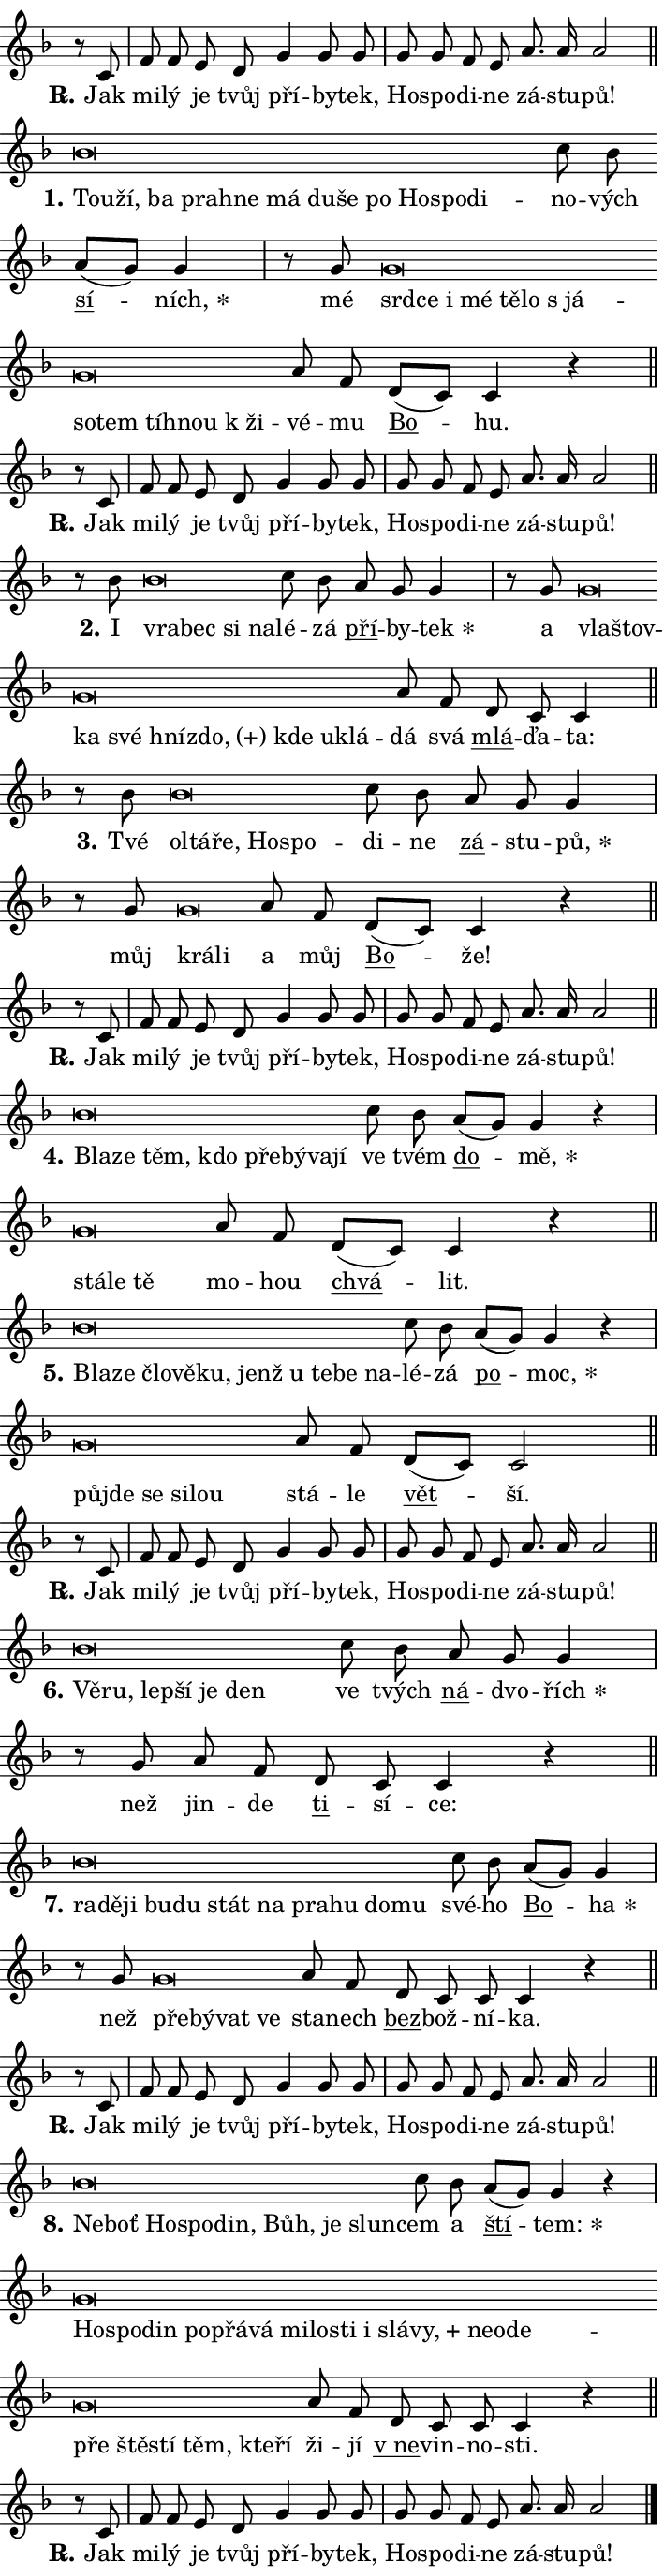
\version "2.24.0"
\header { tagline = "" }
\paper {
  indent = 0\cm
  top-margin = 0\cm
  right-margin = 0.13\cm % to fit lyric hyphens
  bottom-margin = 0\cm
  left-margin = 0\cm
  paper-width = 12\cm
  page-breaking = #ly:one-page-breaking
  system-system-spacing.basic-distance = #11
  score-system-spacing.basic-distance = #11
  ragged-last = ##f
}


%% Author: Thomas Morley
%% https://lists.gnu.org/archive/html/lilypond-user/2020-05/msg00002.html
#(define (line-position grob)
"Returns position of @var[grob} in current system:
   @code{'start}, if at first time-step
   @code{'end}, if at last time-step
   @code{'middle} otherwise
"
  (let* ((col (ly:item-get-column grob))
         (ln (ly:grob-object col 'left-neighbor))
         (rn (ly:grob-object col 'right-neighbor))
         (col-to-check-left (if (ly:grob? ln) ln col))
         (col-to-check-right (if (ly:grob? rn) rn col))
         (break-dir-left
           (and
             (ly:grob-property col-to-check-left 'non-musical #f)
             (ly:item-break-dir col-to-check-left)))
         (break-dir-right
           (and
             (ly:grob-property col-to-check-right 'non-musical #f)
             (ly:item-break-dir col-to-check-right))))
        (cond ((eqv? 1 break-dir-left) 'start)
              ((eqv? -1 break-dir-right) 'end)
              (else 'middle))))

#(define (tranparent-at-line-position vctor)
  (lambda (grob)
  "Relying on @code{line-position} select the relevant enry from @var{vctor}.
Used to determine transparency,"
    (case (line-position grob)
      ((end) (not (vector-ref vctor 0)))
      ((middle) (not (vector-ref vctor 1)))
      ((start) (not (vector-ref vctor 2))))))

noteHeadBreakVisibility =
#(define-music-function (break-visibility)(vector?)
"Makes @code{NoteHead}s transparent relying on @var{break-visibility}"
#{
  \override NoteHead.transparent =
    #(tranparent-at-line-position break-visibility)
#})

#(define delete-ledgers-for-transparent-note-heads
  (lambda (grob)
    "Reads whether a @code{NoteHead} is transparent.
If so this @code{NoteHead} is removed from @code{'note-heads} from
@var{grob}, which is supposed to be @code{LedgerLineSpanner}.
As a result ledgers are not printed for this @code{NoteHead}"
    (let* ((nhds-array (ly:grob-object grob 'note-heads))
           (nhds-list
             (if (ly:grob-array? nhds-array)
                 (ly:grob-array->list nhds-array)
                 '()))
           ;; Relies on the transparent-property being done before
           ;; Staff.LedgerLineSpanner.after-line-breaking is executed.
           ;; This is fragile ...
           (to-keep
             (remove
               (lambda (nhd)
                 (ly:grob-property nhd 'transparent #f))
               nhds-list)))
      ;; TODO find a better method to iterate over grob-arrays, similiar
      ;; to filter/remove etc for lists
      ;; For now rebuilt from scratch
      (set! (ly:grob-object grob 'note-heads)  '())
      (for-each
        (lambda (nhd)
          (ly:pointer-group-interface::add-grob grob 'note-heads nhd))
        to-keep))))

squashNotes = {
  \override NoteHead.X-extent = #'(-0.2 . 0.2)
  \override NoteHead.Y-extent = #'(-0.75 . 0)
  \override NoteHead.stencil =
    #(lambda (grob)
       (let ((pos (ly:grob-property grob 'staff-position)))
         (begin
           (if (< pos -7) (display "ERROR: Lower brevis then expected\n") (display ""))
           (if (<= pos -6) ly:text-interface::print ly:note-head::print))))
}
unSquashNotes = {
  \revert NoteHead.X-extent
  \revert NoteHead.Y-extent
  \revert NoteHead.stencil
}

hideNotes = \noteHeadBreakVisibility #begin-of-line-visible
unHideNotes = \noteHeadBreakVisibility #all-visible

% work-around for resetting accidentals
% https://lilypond.org/doc/v2.23/Documentation/notation/displaying-rhythms#unmetered-music
cadenzaMeasure = {
  \cadenzaOff
  \partial 1024 s1024
  \cadenzaOn
}

#(define-markup-command (accent layout props text) (markup?)
  "Underline accented syllable"
  (interpret-markup layout props
    #{\markup \override #'(offset . 4.3) \underline { #text }#}))

responsum = \markup \concat {
  "R" \hspace #-1.05 \path #0.1 #'((moveto 0 0.07) (lineto 0.9 0.8)) \hspace #0.05 "."
}

spaceSize = #0.6828661417322834 % exact space size for TeX Gyre Schola

\layout {
  \context {
    \Staff
    \remove "Time_signature_engraver"
    \override LedgerLineSpanner.after-line-breaking = #delete-ledgers-for-transparent-note-heads
  }
  \context {
    \Lyrics {
      \override LyricSpace.minimum-distance = \spaceSize
      \override LyricText.font-name = #"TeX Gyre Schola"
      \override LyricText.font-size = 1
      \override StanzaNumber.font-name = #"TeX Gyre Schola Bold"
      \override StanzaNumber.font-size = 1
    }
  }
  \context {
    \Score 
    \override NoteHead.text =
      #(lambda (grob) 
        (let ((pos (ly:grob-property grob 'staff-position)))
          #{\markup {
            \combine
              \halign #-0.55 \raise #(if (= pos -6) 0 0.5) \override #'(thickness . 2) \draw-line #'(3.2 . 0)
              \musicglyph "noteheads.sM1"
          }#}))
  }
}

% magnetic-lyrics.ily
%
%   written by
%     Jean Abou Samra <jean@abou-samra.fr>
%     Werner Lemberg <wl@gnu.org>
%
%   adapted by
%     Jiri Hon <jiri.hon@gmail.com>
%
% Version 2022-Apr-15

% https://www.mail-archive.com/lilypond-user@gnu.org/msg149350.html

#(define (Left_hyphen_pointer_engraver context)
   "Collect syllable-hyphen-syllable occurrences in lyrics and store
them in properties.  This engraver only looks to the left.  For
example, if the lyrics input is @code{foo -- bar}, it does the
following.

@itemize @bullet
@item
Set the @code{text} property of the @code{LyricHyphen} grob between
@q{foo} and @q{bar} to @code{foo}.

@item
Set the @code{left-hyphen} property of the @code{LyricText} grob with
text @q{foo} to the @code{LyricHyphen} grob between @q{foo} and
@q{bar}.
@end itemize

Use this auxiliary engraver in combination with the
@code{lyric-@/text::@/apply-@/magnetic-@/offset!} hook."
   (let ((hyphen #f)
         (text #f))
     (make-engraver
      (acknowledgers
       ((lyric-syllable-interface engraver grob source-engraver)
        (set! text grob)))
      (end-acknowledgers
       ((lyric-hyphen-interface engraver grob source-engraver)
        ;(when (not (grob::has-interface grob 'lyric-space-interface))
          (set! hyphen grob)));)
      ((stop-translation-timestep engraver)
       (when (and text hyphen)
         (ly:grob-set-object! text 'left-hyphen hyphen))
       (set! text #f)
       (set! hyphen #f)))))

#(define (lyric-text::apply-magnetic-offset! grob)
   "If the space between two syllables is less than the value in
property @code{LyricText@/.details@/.squash-threshold}, move the right
syllable to the left so that it gets concatenated with the left
syllable.

Use this function as a hook for
@code{LyricText@/.after-@/line-@/breaking} if the
@code{Left_@/hyphen_@/pointer_@/engraver} is active."
   (let ((hyphen (ly:grob-object grob 'left-hyphen #f)))
     (when hyphen
       (let ((left-text (ly:spanner-bound hyphen LEFT)))
         (when (grob::has-interface left-text 'lyric-syllable-interface)
           (let* ((common (ly:grob-common-refpoint grob left-text X))
                  (this-x-ext (ly:grob-extent grob common X))
                  (left-x-ext
                   (begin
                     ;; Trigger magnetism for left-text.
                     (ly:grob-property left-text 'after-line-breaking)
                     (ly:grob-extent left-text common X)))
                  ;; `delta` is the gap width between two syllables.
                  (delta (- (interval-start this-x-ext)
                            (interval-end left-x-ext)))
                  (details (ly:grob-property grob 'details))
                  (threshold (assoc-get 'squash-threshold details 0.2)))
             (when (< delta threshold)
               (let* (;; We have to manipulate the input text so that
                      ;; ligatures crossing syllable boundaries are not
                      ;; disabled.  For languages based on the Latin
                      ;; script this is essentially a beautification.
                      ;; However, for non-Western scripts it can be a
                      ;; necessity.
                      (lt (ly:grob-property left-text 'text))
                      (rt (ly:grob-property grob 'text))
                      (is-space (grob::has-interface hyphen 'lyric-space-interface))
                      (space (if is-space " " ""))
                      (extra-delta (if is-space spaceSize 0))
                      ;; Append new syllable.
                      (ltrt-space (if (and (string? lt) (string? rt))
                                (string-append lt space rt)
                                (make-concat-markup (list lt space rt))))
                      ;; Right-align `ltrt` to the right side.
                      (ltrt-space-markup (grob-interpret-markup
                               grob
                               (make-translate-markup
                                (cons (interval-length this-x-ext) 0)
                                (make-right-align-markup ltrt-space)))))
                 (begin
                   ;; Don't print `left-text`.
                   (ly:grob-set-property! left-text 'stencil #f)
                   ;; Set text and stencil (which holds all collected
                   ;; syllables so far) and shift it to the left.
                   (ly:grob-set-property! grob 'text ltrt-space)
                   (ly:grob-set-property! grob 'stencil ltrt-space-markup)
                   (ly:grob-translate-axis! grob (- (- delta extra-delta)) X))))))))))


#(define (lyric-hyphen::displace-bounds-first grob)
   ;; Make very sure this callback isn't triggered too early.
   (let ((left (ly:spanner-bound grob LEFT))
         (right (ly:spanner-bound grob RIGHT)))
     (ly:grob-property left 'after-line-breaking)
     (ly:grob-property right 'after-line-breaking)
     (ly:lyric-hyphen::print grob)))

squashThreshold = #0.4

\layout {
  \context {
    \Lyrics
    \consists #Left_hyphen_pointer_engraver
    \override LyricText.after-line-breaking =
      #lyric-text::apply-magnetic-offset!
    \override LyricHyphen.stencil = #lyric-hyphen::displace-bounds-first
    \override LyricText.details.squash-threshold = \squashThreshold
    \override LyricHyphen.minimum-distance = 0
    \override LyricHyphen.minimum-length = \squashThreshold
  }
}

squashText = \override LyricText.details.squash-threshold = 9999
unSquashText = \override LyricText.details.squash-threshold = \squashThreshold

leftText = \override LyricText.self-alignment-X = #LEFT
unLeftText = \revert LyricText.self-alignment-X

starOffset = #(lambda (grob) 
                (let ((x_offset (ly:self-alignment-interface::aligned-on-x-parent grob)))
                  (if (= x_offset 0) 0 (+ x_offset 1.2))))

star = #(define-music-function (syllable)(string?)
"Append star separator at the end of a syllable"
#{
  \once \override LyricText.X-offset = #starOffset
  \lyricmode { \markup {
    #syllable
    \override #'((font-name . "TeX Gyre Schola Bold")) \hspace #0.2 \lower #0.65 \larger "*"
  } }
#})

starAccent = #(define-music-function (syllable)(string?)
"Append star separator at the end of a syllable and make accent"
#{
  \once \override LyricText.X-offset = #starOffset
  \lyricmode { \markup {
    \accent #syllable
    \override #'((font-name . "TeX Gyre Schola Bold")) \hspace #0.2 \lower #0.65 \larger "*"
  } }
#})

breath = #(define-music-function (syllable)(string?)
"Append breathing indicator at the end of a syllable"
#{
  \lyricmode { \markup { #syllable "+" } }
#})

optionalBreath = #(define-music-function (syllable)(string?)
"Append optional breathing indicator at the end of a syllable"
#{
  \lyricmode { \markup { #syllable "(+)" } }
#})


\score {
    <<
        \new Voice = "melody" { \cadenzaOn \key f \major \relative { r8 c' \cadenzaMeasure \bar "|" f f e d \bar "" g4 g8 g \cadenzaMeasure \bar "|" g g f e \bar "" a8. a16 a2 \cadenzaMeasure \bar "||" \break } }
        \new Lyrics \lyricsto "melody" { \lyricmode { \set stanza = \responsum
Jak mi -- lý je tvůj pří -- by -- tek, Ho -- spo -- di -- ne zá -- stu -- pů! } }
    >>
    \layout {}
}

\score {
    <<
        \new Voice = "melody" { \cadenzaOn \key f \major \relative { \squashNotes bes'\breve*1/16 \hideNotes \breve*1/16 \bar "" \breve*1/16 \bar "" \breve*1/16 \bar "" \breve*1/16 \bar "" \breve*1/16 \bar "" \breve*1/16 \bar "" \breve*1/16 \bar "" \breve*1/16 \bar "" \breve*1/16 \bar "" \breve*1/16 \breve*1/16 \bar "" \unHideNotes \unSquashNotes c8 bes \bar "" a[( g)] g4 \cadenzaMeasure \bar "|" r8 g8 \squashNotes g\breve*1/16 \hideNotes \breve*1/16 \bar "" \breve*1/16 \bar "" \breve*1/16 \bar "" \breve*1/16 \bar "" \breve*1/16 \bar "" \breve*1/16 \bar "" \breve*1/16 \bar "" \breve*1/16 \bar "" \breve*1/16 \bar "" \breve*1/16 \breve*1/16 \bar "" \unHideNotes \unSquashNotes a8 f \bar "" d[( c)] c4 r \cadenzaMeasure \bar "||" \break } }
        \new Lyrics \lyricsto "melody" { \lyricmode { \set stanza = "1."
\leftText Tou -- \squashText ží, ba pra -- hne má du -- še po Ho -- spo -- di -- \unLeftText \unSquashText no -- vých \markup \accent sí -- \star ních, mé \leftText srd -- \squashText ce i mé tě -- lo "s já" -- so -- tem tíh -- nou "k ži" -- \unLeftText \unSquashText vé -- mu \markup \accent Bo -- hu. } }
    >>
    \layout {}
}

\score {
    <<
        \new Voice = "melody" { \cadenzaOn \key f \major \relative { r8 c' \cadenzaMeasure \bar "|" f f e d \bar "" g4 g8 g \cadenzaMeasure \bar "|" g g f e \bar "" a8. a16 a2 \cadenzaMeasure \bar "||" \break } }
        \new Lyrics \lyricsto "melody" { \lyricmode { \set stanza = \responsum
Jak mi -- lý je tvůj pří -- by -- tek, Ho -- spo -- di -- ne zá -- stu -- pů! } }
    >>
    \layout {}
}

\score {
    <<
        \new Voice = "melody" { \cadenzaOn \key f \major \relative { r8 bes'8 \squashNotes bes\breve*1/16 \hideNotes \breve*1/16 \bar "" \breve*1/16 \breve*1/16 \bar "" \unHideNotes \unSquashNotes c8 bes \bar "" a g g4 \cadenzaMeasure \bar "|" r8 g8 \squashNotes g\breve*1/16 \hideNotes \breve*1/16 \bar "" \breve*1/16 \bar "" \breve*1/16 \bar "" \breve*1/16 \bar "" \breve*1/16 \bar "" \breve*1/16 \bar "" \breve*1/16 \breve*1/16 \bar "" \unHideNotes \unSquashNotes a8 f \bar "" d c c4 \cadenzaMeasure \bar "||" \break } }
        \new Lyrics \lyricsto "melody" { \lyricmode { \set stanza = "2."
I \leftText vra -- \squashText bec si na -- \unLeftText \unSquashText lé -- zá \markup \accent pří -- by -- \star tek a \leftText vla -- \squashText štov -- ka své hníz -- \optionalBreath do, kde u -- klá -- \unLeftText \unSquashText dá svá \markup \accent mlá -- ďa -- ta: } }
    >>
    \layout {}
}

\score {
    <<
        \new Voice = "melody" { \cadenzaOn \key f \major \relative { r8 bes'8 \squashNotes bes\breve*1/16 \hideNotes \breve*1/16 \bar "" \breve*1/16 \bar "" \breve*1/16 \breve*1/16 \bar "" \unHideNotes \unSquashNotes c8 bes \bar "" a g g4 \cadenzaMeasure \bar "|" r8 g8 \squashNotes g\breve*1/16 \hideNotes \breve*1/16 \bar "" \unHideNotes \unSquashNotes a8 f \bar "" d[( c)] c4 r \cadenzaMeasure \bar "||" \break } }
        \new Lyrics \lyricsto "melody" { \lyricmode { \set stanza = "3."
Tvé \leftText ol -- \squashText tá -- ře, Ho -- spo -- \unLeftText \unSquashText di -- ne \markup \accent zá -- stu -- \star pů, můj \leftText krá -- \squashText li \unLeftText \unSquashText a můj \markup \accent Bo -- že! } }
    >>
    \layout {}
}

\score {
    <<
        \new Voice = "melody" { \cadenzaOn \key f \major \relative { r8 c' \cadenzaMeasure \bar "|" f f e d \bar "" g4 g8 g \cadenzaMeasure \bar "|" g g f e \bar "" a8. a16 a2 \cadenzaMeasure \bar "||" \break } }
        \new Lyrics \lyricsto "melody" { \lyricmode { \set stanza = \responsum
Jak mi -- lý je tvůj pří -- by -- tek, Ho -- spo -- di -- ne zá -- stu -- pů! } }
    >>
    \layout {}
}

\score {
    <<
        \new Voice = "melody" { \cadenzaOn \key f \major \relative { \squashNotes bes'\breve*1/16 \hideNotes \breve*1/16 \bar "" \breve*1/16 \bar "" \breve*1/16 \bar "" \breve*1/16 \bar "" \breve*1/16 \bar "" \breve*1/16 \breve*1/16 \bar "" \unHideNotes \unSquashNotes c8 bes \bar "" a[( g)] g4 r \cadenzaMeasure \bar "|" \squashNotes g\breve*1/16 \hideNotes \breve*1/16 \breve*1/16 \bar "" \unHideNotes \unSquashNotes a8 f \bar "" d[( c)] c4 r \cadenzaMeasure \bar "||" \break } }
        \new Lyrics \lyricsto "melody" { \lyricmode { \set stanza = "4."
\leftText Bla -- \squashText ze těm, kdo pře -- bý -- va -- jí \unLeftText \unSquashText ve tvém \markup \accent do -- \star mě, \leftText stá -- \squashText le tě \unLeftText \unSquashText mo -- hou \markup \accent chvá -- lit. } }
    >>
    \layout {}
}

\score {
    <<
        \new Voice = "melody" { \cadenzaOn \key f \major \relative { \squashNotes bes'\breve*1/16 \hideNotes \breve*1/16 \bar "" \breve*1/16 \bar "" \breve*1/16 \bar "" \breve*1/16 \bar "" \breve*1/16 \bar "" \breve*1/16 \bar "" \breve*1/16 \bar "" \breve*1/16 \breve*1/16 \bar "" \unHideNotes \unSquashNotes c8 bes \bar "" a[( g)] g4 r \cadenzaMeasure \bar "|" \squashNotes g\breve*1/16 \hideNotes \breve*1/16 \bar "" \breve*1/16 \bar "" \breve*1/16 \breve*1/16 \bar "" \unHideNotes \unSquashNotes a8 f \bar "" d[( c)] c2 \cadenzaMeasure \bar "||" \break } }
        \new Lyrics \lyricsto "melody" { \lyricmode { \set stanza = "5."
\leftText Bla -- \squashText ze člo -- vě -- ku, jenž u te -- be na -- \unLeftText \unSquashText lé -- zá \markup \accent po -- \star moc, \leftText půj -- \squashText de se si -- lou \unLeftText \unSquashText stá -- le \markup \accent vět -- ší. } }
    >>
    \layout {}
}

\score {
    <<
        \new Voice = "melody" { \cadenzaOn \key f \major \relative { r8 c' \cadenzaMeasure \bar "|" f f e d \bar "" g4 g8 g \cadenzaMeasure \bar "|" g g f e \bar "" a8. a16 a2 \cadenzaMeasure \bar "||" \break } }
        \new Lyrics \lyricsto "melody" { \lyricmode { \set stanza = \responsum
Jak mi -- lý je tvůj pří -- by -- tek, Ho -- spo -- di -- ne zá -- stu -- pů! } }
    >>
    \layout {}
}

\score {
    <<
        \new Voice = "melody" { \cadenzaOn \key f \major \relative { \squashNotes bes'\breve*1/16 \hideNotes \breve*1/16 \bar "" \breve*1/16 \bar "" \breve*1/16 \bar "" \breve*1/16 \breve*1/16 \bar "" \unHideNotes \unSquashNotes c8 bes \bar "" a g g4 \cadenzaMeasure \bar "|" r8 g8 a8 f \bar "" d c c4 r \cadenzaMeasure \bar "||" \break } }
        \new Lyrics \lyricsto "melody" { \lyricmode { \set stanza = "6."
\leftText Vě -- \squashText ru, lep -- ší je den \unLeftText \unSquashText ve tvých \markup \accent ná -- dvo -- \star řích než jin -- de \markup \accent ti -- sí -- ce: } }
    >>
    \layout {}
}

\score {
    <<
        \new Voice = "melody" { \cadenzaOn \key f \major \relative { \squashNotes bes'\breve*1/16 \hideNotes \breve*1/16 \bar "" \breve*1/16 \bar "" \breve*1/16 \bar "" \breve*1/16 \bar "" \breve*1/16 \bar "" \breve*1/16 \bar "" \breve*1/16 \bar "" \breve*1/16 \bar "" \breve*1/16 \breve*1/16 \bar "" \unHideNotes \unSquashNotes c8 bes \bar "" a[( g)] g4 \cadenzaMeasure \bar "|" r8 g8 \squashNotes g\breve*1/16 \hideNotes \breve*1/16 \bar "" \breve*1/16 \breve*1/16 \bar "" \unHideNotes \unSquashNotes a8 f \bar "" d c c c4 r \cadenzaMeasure \bar "||" \break } }
        \new Lyrics \lyricsto "melody" { \lyricmode { \set stanza = "7."
\leftText ra -- \squashText dě -- ji bu -- du stát na pra -- hu do -- mu \unLeftText \unSquashText své -- ho \markup \accent Bo -- \star ha než \leftText pře -- \squashText bý -- vat ve \unLeftText \unSquashText sta -- nech \markup \accent bez -- bož -- ní -- ka. } }
    >>
    \layout {}
}

\score {
    <<
        \new Voice = "melody" { \cadenzaOn \key f \major \relative { r8 c' \cadenzaMeasure \bar "|" f f e d \bar "" g4 g8 g \cadenzaMeasure \bar "|" g g f e \bar "" a8. a16 a2 \cadenzaMeasure \bar "||" \break } }
        \new Lyrics \lyricsto "melody" { \lyricmode { \set stanza = \responsum
Jak mi -- lý je tvůj pří -- by -- tek, Ho -- spo -- di -- ne zá -- stu -- pů! } }
    >>
    \layout {}
}

\score {
    <<
        \new Voice = "melody" { \cadenzaOn \key f \major \relative { \squashNotes bes'\breve*1/16 \hideNotes \breve*1/16 \bar "" \breve*1/16 \bar "" \breve*1/16 \bar "" \breve*1/16 \bar "" \breve*1/16 \bar "" \breve*1/16 \breve*1/16 \bar "" \unHideNotes \unSquashNotes c8 bes \bar "" a[( g)] g4 r \cadenzaMeasure \bar "|" \squashNotes g\breve*1/16 \hideNotes \breve*1/16 \bar "" \breve*1/16 \bar "" \breve*1/16 \bar "" \breve*1/16 \bar "" \breve*1/16 \bar "" \breve*1/16 \bar "" \breve*1/16 \bar "" \breve*1/16 \bar "" \breve*1/16 \bar "" \breve*1/16 \bar "" \breve*1/16 \bar "" \breve*1/16 \bar "" \breve*1/16 \bar "" \breve*1/16 \bar "" \breve*1/16 \bar "" \breve*1/16 \bar "" \breve*1/16 \bar "" \breve*1/16 \bar "" \breve*1/16 \breve*1/16 \bar "" \unHideNotes \unSquashNotes a8 f \bar "" d c c c4 r \cadenzaMeasure \bar "||" \break } }
        \new Lyrics \lyricsto "melody" { \lyricmode { \set stanza = "8."
\leftText Ne -- \squashText boť Ho -- spo -- din, Bůh, je slun -- \unLeftText \unSquashText cem a \markup \accent ští -- \star tem: \leftText Ho -- \squashText spo -- din po -- přá -- vá mi -- lo -- sti i slá -- \breath "vy," ne -- o -- de -- pře ště -- stí těm, kte -- ří \unLeftText \unSquashText ži -- jí \markup \accent "v ne" -- vin -- no -- sti. } }
    >>
    \layout {}
}

\score {
    <<
        \new Voice = "melody" { \cadenzaOn \key f \major \relative { r8 c' \cadenzaMeasure \bar "|" f f e d \bar "" g4 g8 g \cadenzaMeasure \bar "|" g g f e \bar "" a8. a16 a2 \cadenzaMeasure \bar "||" \break } \bar "|." }
        \new Lyrics \lyricsto "melody" { \lyricmode { \set stanza = \responsum
Jak mi -- lý je tvůj pří -- by -- tek, Ho -- spo -- di -- ne zá -- stu -- pů! } }
    >>
    \layout {}
}
